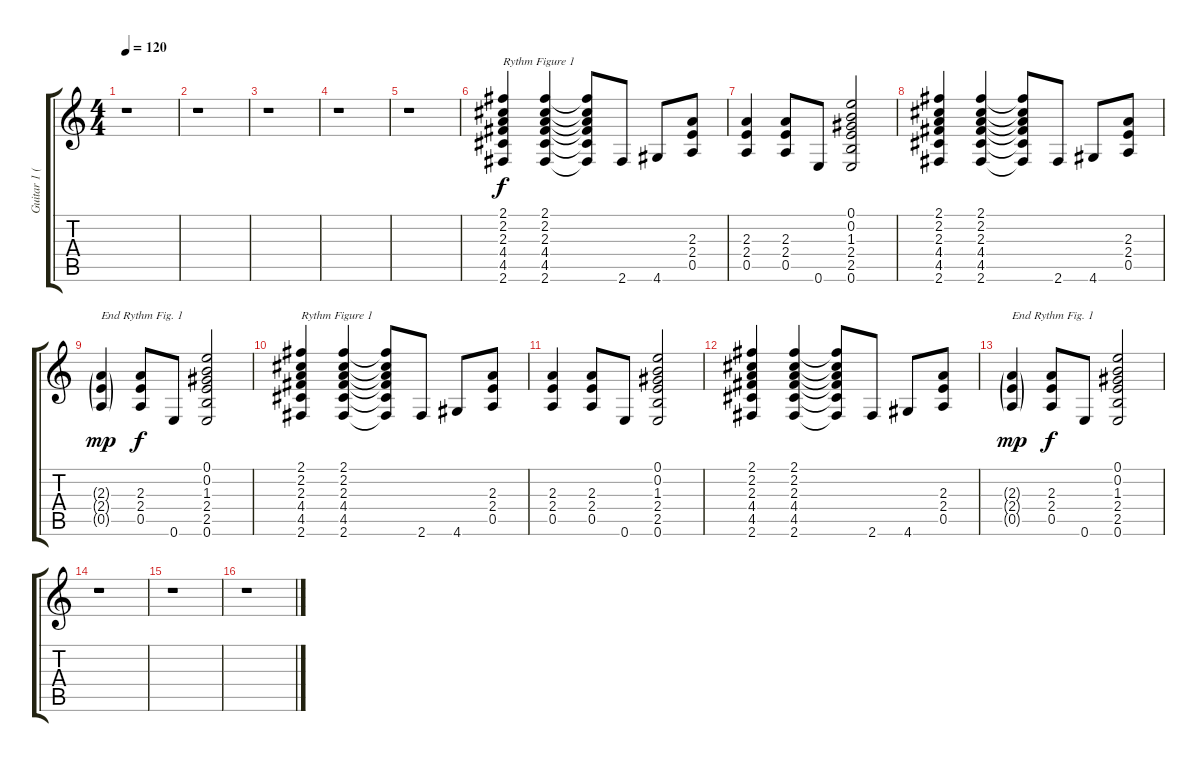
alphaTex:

\track ("Guitar 1 (Rythm)" "Guitar 1 (") {instrument electricguitarclean}
\staff {score tabs}
\tuning (E4 B3 G3 D3 A2 E2) {hide}
\ts (4 4)
\tempo 120
\clef g2
\ks c
r.1{dy f} |
r.1 |
r.1 |
r.1 |
r.1 |
(2.1 2.2 2.3 4.4 4.5 2.6).4{txt "Rythm Figure 1"} (2.1 2.2 2.3 4.4 4.5 2.6).4 (2.1{t} 2.2{t} 2.3{t} 4.4{t} 4.5{t} 2.6{t}).8 2.6.8 4.6.8 (2.3 2.4 0.5).8 |
(2.3 2.4 0.5).4 (2.3 2.4 0.5).8 0.6.8 (0.1 0.2 1.3 2.4 2.5 0.6).2 |
(2.1 2.2 2.3 4.4 4.5 2.6).4 (2.1 2.2 2.3 4.4 4.5 2.6).4 (2.1{t} 2.2{t} 2.3{t} 4.4{t} 4.5{t} 2.6{t}).8 2.6.8 4.6.8 (2.3 2.4 0.5).8 |
(2.3{g} 2.4{g} 0.5{g}).4{txt "End Rythm Fig. 1" dy mp} (2.3 2.4 0.5).8{dy f} 0.6.8 (0.1 0.2 1.3 2.4 2.5 0.6).2 |
(2.1 2.2 2.3 4.4 4.5 2.6).4{txt "Rythm Figure 1"} (2.1 2.2 2.3 4.4 4.5 2.6).4 (2.1{t} 2.2{t} 2.3{t} 4.4{t} 4.5{t} 2.6{t}).8 2.6.8 4.6.8 (2.3 2.4 0.5).8 |
(2.3 2.4 0.5).4 (2.3 2.4 0.5).8 0.6.8 (0.1 0.2 1.3 2.4 2.5 0.6).2 |
(2.1 2.2 2.3 4.4 4.5 2.6).4 (2.1 2.2 2.3 4.4 4.5 2.6).4 (2.1{t} 2.2{t} 2.3{t} 4.4{t} 4.5{t} 2.6{t}).8 2.6.8 4.6.8 (2.3 2.4 0.5).8 |
(2.3{g} 2.4{g} 0.5{g}).4{txt "End Rythm Fig. 1" dy mp} (2.3 2.4 0.5).8{dy f} 0.6.8 (0.1 0.2 1.3 2.4 2.5 0.6).2 |
r.1 |
r.1 |
r.1
